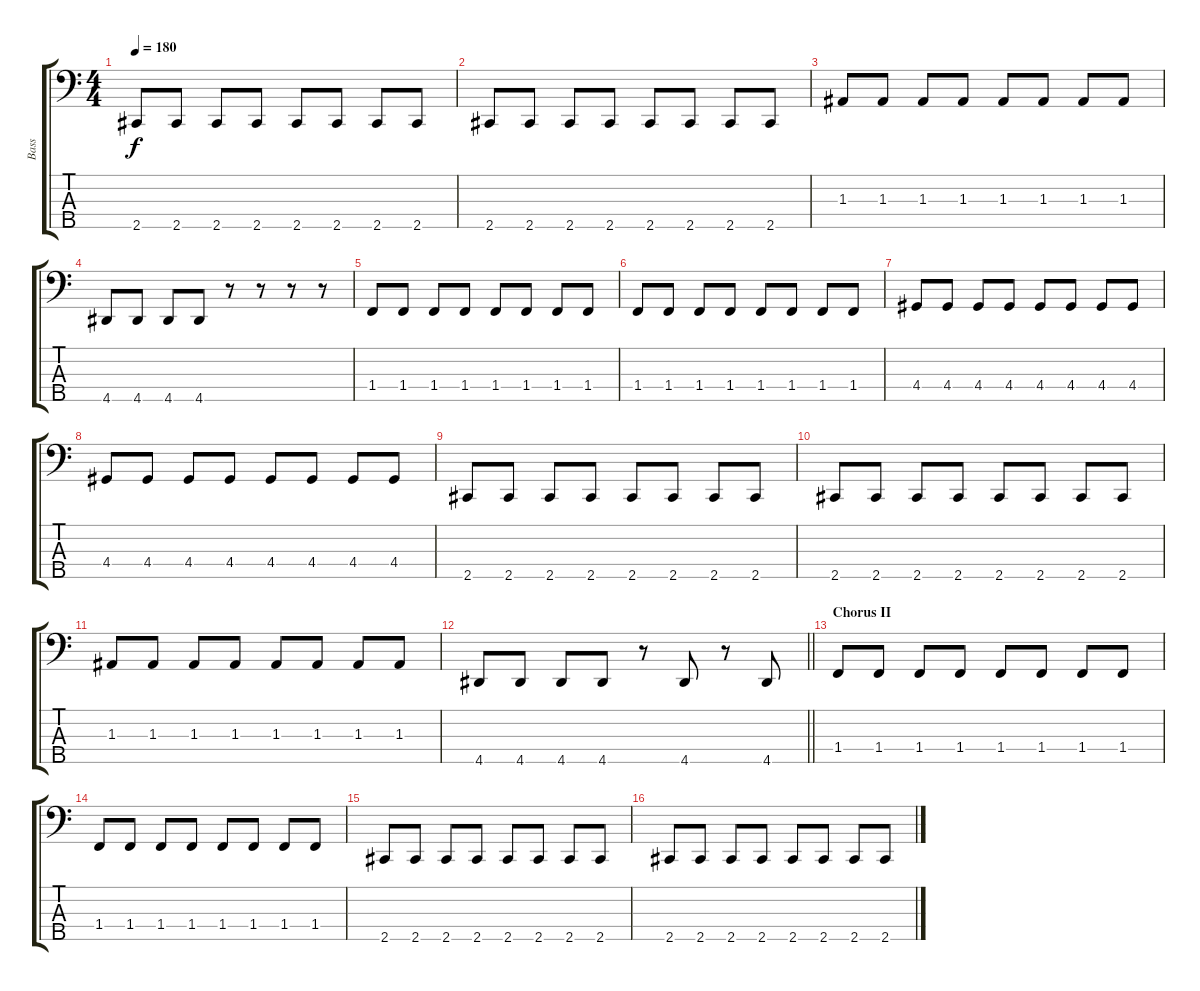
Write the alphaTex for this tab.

\track ("Bass" "Bass") {instrument electricbassfinger}
\staff {score tabs}
\tuning (G2 D2 A1 E1 B0) {hide}
\ts (4 4)
\tempo 180
\clef f4
\ks c
2.5.8{dy f} 2.5.8 2.5.8 2.5.8 2.5.8 2.5.8 2.5.8 2.5.8 |
2.5.8 2.5.8 2.5.8 2.5.8 2.5.8 2.5.8 2.5.8 2.5.8 |
1.3.8 1.3.8 1.3.8 1.3.8 1.3.8 1.3.8 1.3.8 1.3.8 |
4.5.8 4.5.8 4.5.8 4.5.8 r.8 r.8 r.8 r.8 |
1.4.8 1.4.8 1.4.8 1.4.8 1.4.8 1.4.8 1.4.8 1.4.8 |
1.4.8 1.4.8 1.4.8 1.4.8 1.4.8 1.4.8 1.4.8 1.4.8 |
4.4.8 4.4.8 4.4.8 4.4.8 4.4.8 4.4.8 4.4.8 4.4.8 |
4.4.8 4.4.8 4.4.8 4.4.8 4.4.8 4.4.8 4.4.8 4.4.8 |
2.5.8 2.5.8 2.5.8 2.5.8 2.5.8 2.5.8 2.5.8 2.5.8 |
2.5.8 2.5.8 2.5.8 2.5.8 2.5.8 2.5.8 2.5.8 2.5.8 |
1.3.8 1.3.8 1.3.8 1.3.8 1.3.8 1.3.8 1.3.8 1.3.8 |
\barLineRight lightlight
4.5.8 4.5.8 4.5.8 4.5.8 r.8 4.5.8 r.8 4.5.8 |
\section ("" "Chorus II")
1.4.8 1.4.8 1.4.8 1.4.8 1.4.8 1.4.8 1.4.8 1.4.8 |
1.4.8 1.4.8 1.4.8 1.4.8 1.4.8 1.4.8 1.4.8 1.4.8 |
2.5.8 2.5.8 2.5.8 2.5.8 2.5.8 2.5.8 2.5.8 2.5.8 |
2.5.8 2.5.8 2.5.8 2.5.8 2.5.8 2.5.8 2.5.8 2.5.8
